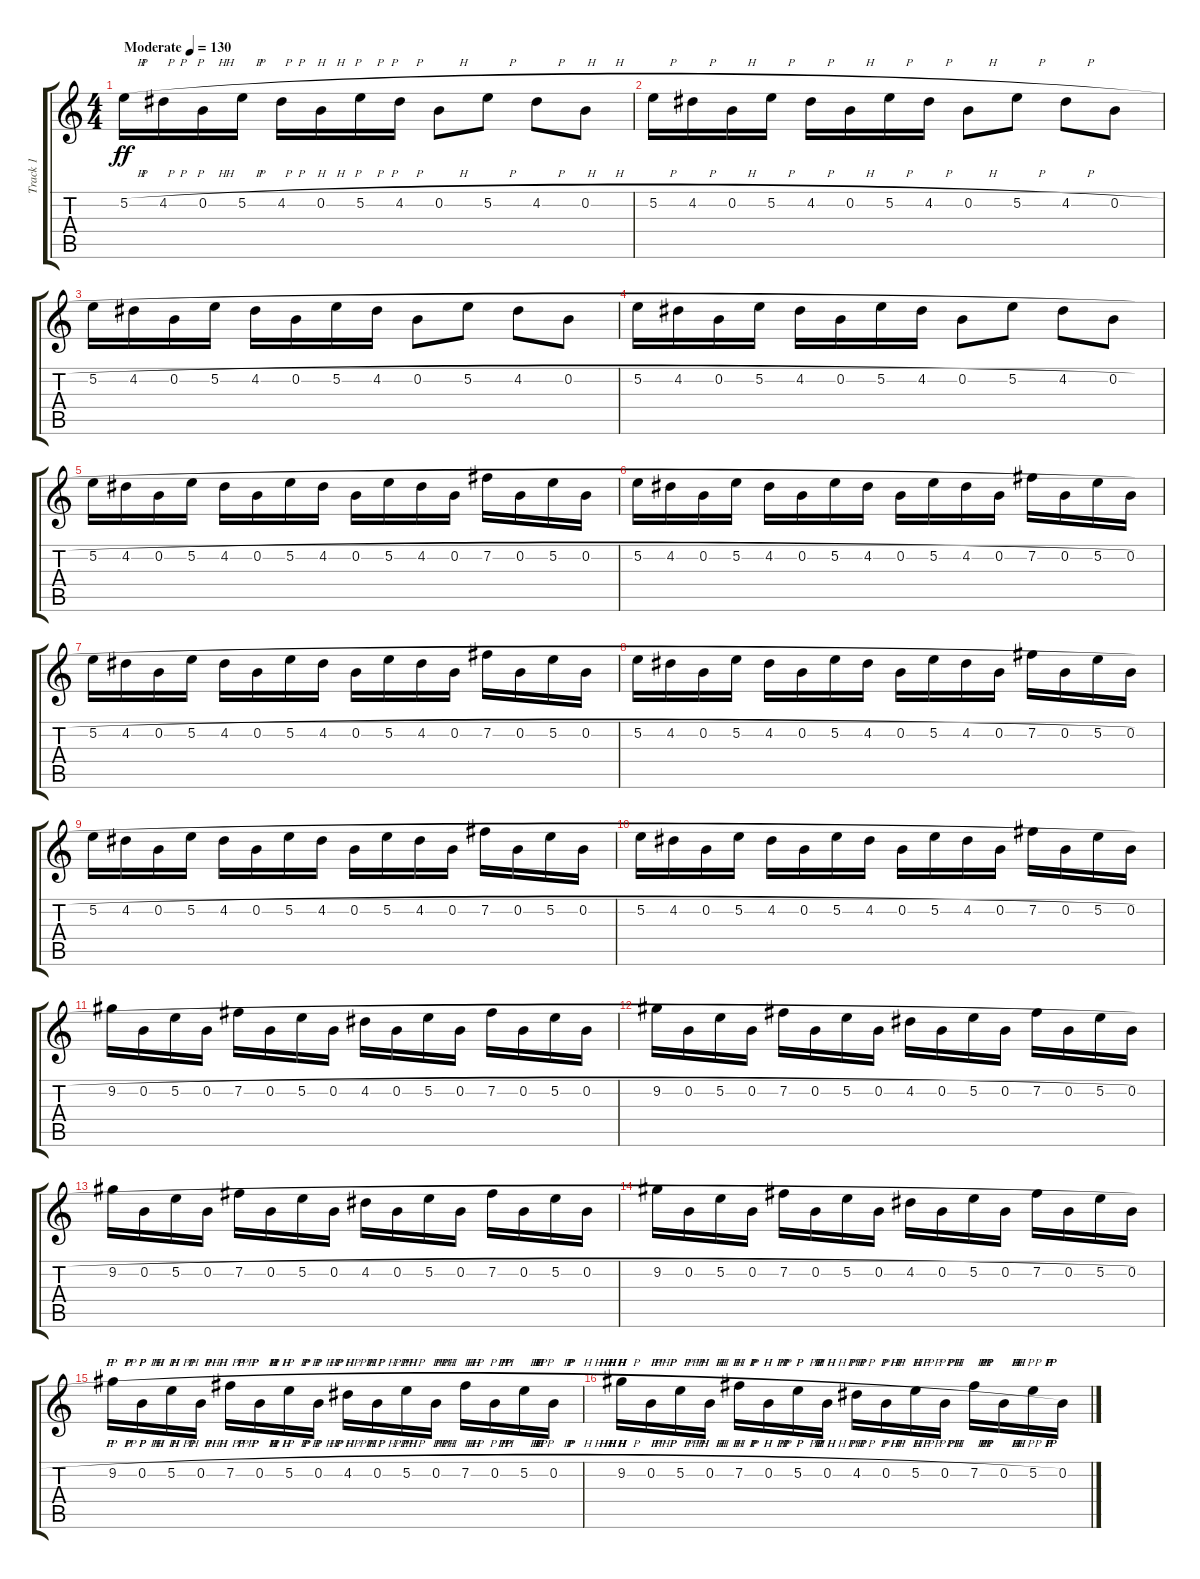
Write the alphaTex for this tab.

\track ("Track 1" "Track 1") {instrument distortionguitar}
\staff {score tabs}
\tuning (E4 B3 G3 D3 A2 E2) {hide}
\ts (4 4)
\tempo (130 "Moderate")
\clef g2
\ks c
5.2{h}.16{dy ff instrument distortionguitar} 4.2{h}.16 0.2{h}.16 5.2{h}.16 4.2{h}.16 0.2{h}.16 5.2{h}.16 4.2{h}.16 0.2{h}.8 5.2{h}.8 4.2{h}.8 0.2{h}.8 |
5.2{h}.16 4.2{h}.16 0.2{h}.16 5.2{h}.16 4.2{h}.16 0.2{h}.16 5.2{h}.16 4.2{h}.16 0.2{h}.8 5.2{h}.8 4.2{h}.8 0.2{h}.8 |
5.2{h}.16 4.2{h}.16 0.2{h}.16 5.2{h}.16 4.2{h}.16 0.2{h}.16 5.2{h}.16 4.2{h}.16 0.2{h}.8 5.2{h}.8 4.2{h}.8 0.2{h}.8 |
5.2{h}.16 4.2{h}.16 0.2{h}.16 5.2{h}.16 4.2{h}.16 0.2{h}.16 5.2{h}.16 4.2{h}.16 0.2{h}.8 5.2{h}.8 4.2{h}.8 0.2{h}.8 |
5.2{h}.16 4.2{h}.16 0.2{h}.16 5.2{h}.16 4.2{h}.16 0.2{h}.16 5.2{h}.16 4.2{h}.16 0.2{h}.16 5.2{h}.16 4.2{h}.16 0.2{h}.16 7.2{h}.16 0.2{h}.16 5.2{h}.16 0.2{h}.16 |
5.2{h}.16 4.2{h}.16 0.2{h}.16 5.2{h}.16 4.2{h}.16 0.2{h}.16 5.2{h}.16 4.2{h}.16 0.2{h}.16 5.2{h}.16 4.2{h}.16 0.2{h}.16 7.2{h}.16 0.2{h}.16 5.2{h}.16 0.2{h}.16 |
5.2{h}.16 4.2{h}.16 0.2{h}.16 5.2{h}.16 4.2{h}.16 0.2{h}.16 5.2{h}.16 4.2{h}.16 0.2{h}.16 5.2{h}.16 4.2{h}.16 0.2{h}.16 7.2{h}.16 0.2{h}.16 5.2{h}.16 0.2{h}.16 |
5.2{h}.16 4.2{h}.16 0.2{h}.16 5.2{h}.16 4.2{h}.16 0.2{h}.16 5.2{h}.16 4.2{h}.16 0.2{h}.16 5.2{h}.16 4.2{h}.16 0.2{h}.16 7.2{h}.16 0.2{h}.16 5.2{h}.16 0.2{h}.16 |
5.2{h}.16 4.2{h}.16 0.2{h}.16 5.2{h}.16 4.2{h}.16 0.2{h}.16 5.2{h}.16 4.2{h}.16 0.2{h}.16 5.2{h}.16 4.2{h}.16 0.2{h}.16 7.2{h}.16 0.2{h}.16 5.2{h}.16 0.2{h}.16 |
5.2{h}.16 4.2{h}.16 0.2{h}.16 5.2{h}.16 4.2{h}.16 0.2{h}.16 5.2{h}.16 4.2{h}.16 0.2{h}.16 5.2{h}.16 4.2{h}.16 0.2{h}.16 7.2{h}.16 0.2{h}.16 5.2{h}.16 0.2{h}.16 |
9.2{h}.16 0.2{h}.16 5.2{h}.16 0.2{h}.16 7.2{h}.16 0.2{h}.16 5.2{h}.16 0.2{h}.16 4.2{h}.16 0.2{h}.16 5.2{h}.16 0.2{h}.16 7.2{h}.16 0.2{h}.16 5.2{h}.16 0.2{h}.16 |
9.2{h}.16 0.2{h}.16 5.2{h}.16 0.2{h}.16 7.2{h}.16 0.2{h}.16 5.2{h}.16 0.2{h}.16 4.2{h}.16 0.2{h}.16 5.2{h}.16 0.2{h}.16 7.2{h}.16 0.2{h}.16 5.2{h}.16 0.2{h}.16 |
9.2{h}.16 0.2{h}.16 5.2{h}.16 0.2{h}.16 7.2{h}.16 0.2{h}.16 5.2{h}.16 0.2{h}.16 4.2{h}.16 0.2{h}.16 5.2{h}.16 0.2{h}.16 7.2{h}.16 0.2{h}.16 5.2{h}.16 0.2{h}.16 |
9.2{h}.16 0.2{h}.16 5.2{h}.16 0.2{h}.16 7.2{h}.16 0.2{h}.16 5.2{h}.16 0.2{h}.16 4.2{h}.16 0.2{h}.16 5.2{h}.16 0.2{h}.16 7.2{h}.16 0.2{h}.16 5.2{h}.16 0.2{h}.16 |
9.2{h}.16 0.2{h}.16 5.2{h}.16 0.2{h}.16 7.2{h}.16 0.2{h}.16 5.2{h}.16 0.2{h}.16 4.2{h}.16 0.2{h}.16 5.2{h}.16 0.2{h}.16 7.2{h}.16 0.2{h}.16 5.2{h}.16 0.2{h}.16 |
9.2{h}.16 0.2{h}.16 5.2{h}.16 0.2{h}.16 7.2{h}.16 0.2{h}.16 5.2{h}.16 0.2{h}.16 4.2{h}.16 0.2{h}.16 5.2{h}.16 0.2{h}.16 7.2{h}.16 0.2{h}.16 5.2{h}.16 0.2{h}.16
